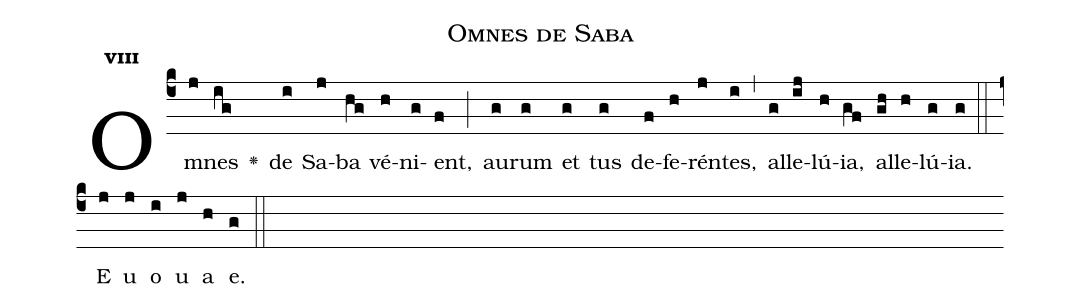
name:Omnes de Saba;
office-part:Antiphona;
mode:8;
%%
initial-style: 1;
name: Omnes de Saba
book: Antiphonae & Responsoria/Tomus I, p. 142;
occasion: Die 10 Ianuarii Vel Feria V;
office-part: Vesperae Ant E;
user-notes: ;
commentary: ;
annotation: 8g;
centering-scheme: english;
fontsize: 12;
font: OFLSortsMillGoudy;
height: 11;
width: 4.5;
%%
(c4)Om(j)nes(ig) <v>\greheightstar</v>() de(i) Sa(j)ba(hg) vé(h)ni(g)ent,(f) (;) au(g)rum(g) et(g) tus(g) de(f)fe(h)rén(j)tes,(i) (,) al(g)le(ij)lú(h)ia,(gf) al(gh)le(h)lú(g)ia.(g) (::)
E(j) u(j) o(i) u(j) a(h) e.(g) (::)
